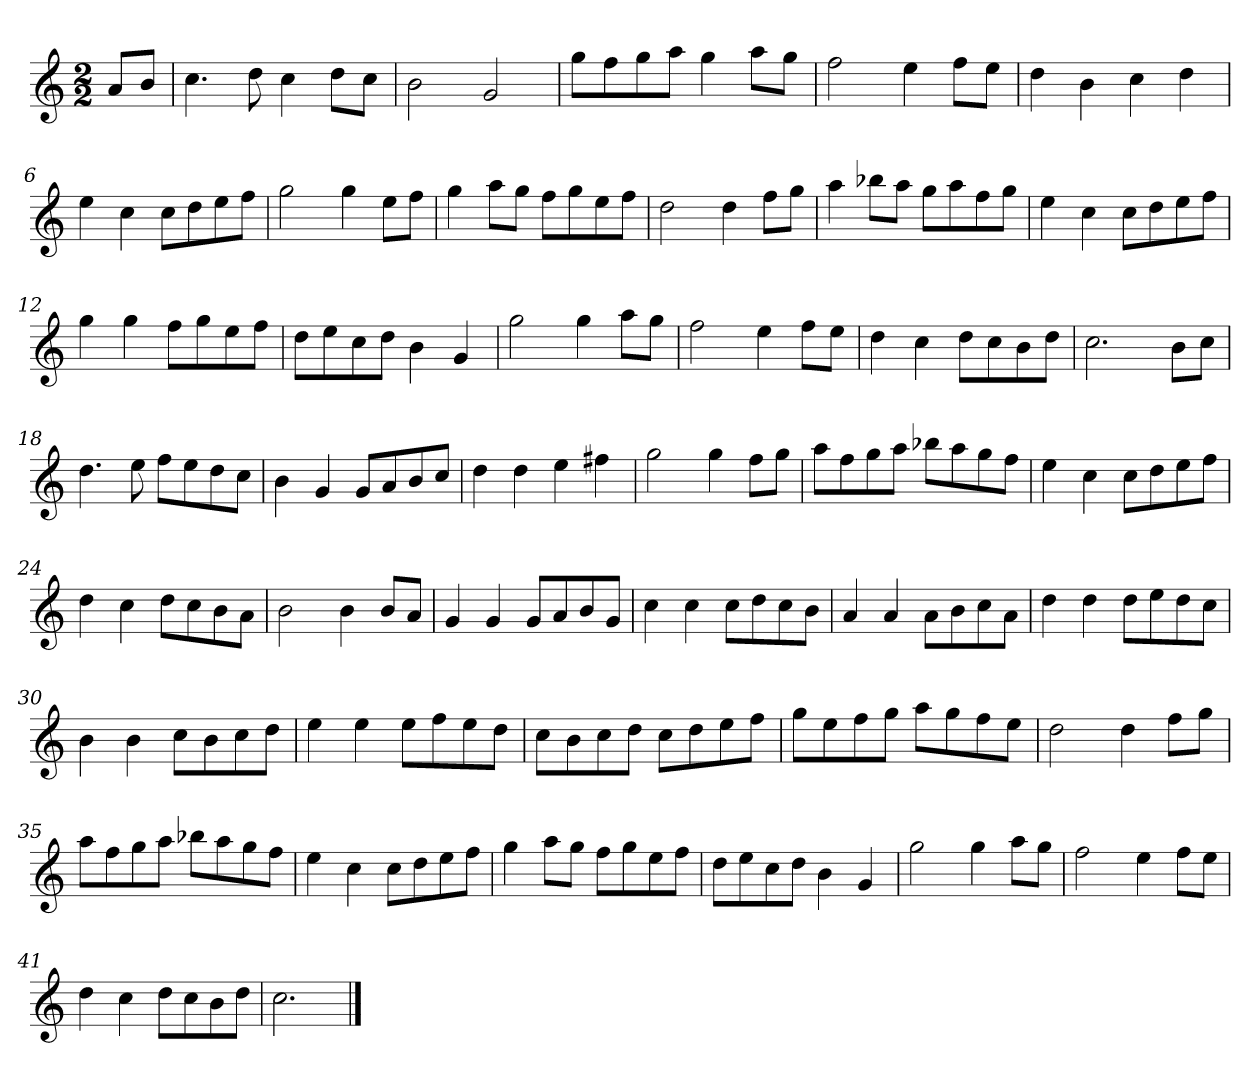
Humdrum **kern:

**kern
*part1
*staff1
*k[]
*M2/2
*MM120
=
8aL
8bJ
=1
4.cc
8dd
4cc
8ddL
8ccJ
=2
2b
2g
=3
8ggL
8ff
8gg
8aaJ
4gg
8aaL
8ggJ
=4
2ff
4ee
8ffL
8eeJ
=5
4dd
4b
4cc
4dd
=6
4ee
4cc
8ccL
8dd
8ee
8ffJ
=7
2gg
4gg
8eeL
8ffJ
=8
4gg
8aaL
8ggJ
8ffL
8gg
8ee
8ffJ
=9
2dd
4dd
8ffL
8ggJ
=10
4aa
8bb-XL
8aaJ
8ggL
8aa
8ff
8ggJ
=11
4ee
4cc
8ccL
8dd
8ee
8ffJ
=12
4gg
4gg
8ffL
8gg
8ee
8ffJ
=13
8ddL
8ee
8cc
8ddJ
4b
4g
=14
2gg
4gg
8aaL
8ggJ
=15
2ff
4ee
8ffL
8eeJ
=16
4dd
4cc
8ddL
8cc
8b
8ddJ
=17
2.cc
8bL
8ccJ
=18
4.dd
8ee
8ffL
8ee
8dd
8ccJ
=19
4b
4g
8gL
8a
8b
8ccJ
=20
4dd
4dd
4ee
4ff#X
=21
2gg
4gg
8ffL
8ggJ
=22
8aaL
8ff
8gg
8aaJ
8bb-XL
8aa
8gg
8ffJ
=23
4ee
4cc
8ccL
8dd
8ee
8ffJ
=24
4dd
4cc
8ddL
8cc
8b
8aJ
=25
2b
4b
8bL
8aJ
=26
4g
4g
8gL
8a
8b
8gJ
=27
4cc
4cc
8ccL
8dd
8cc
8bJ
=28
4a
4a
8aL
8b
8cc
8aJ
=29
4dd
4dd
8ddL
8ee
8dd
8ccJ
=30
4b
4b
8ccL
8b
8cc
8ddJ
=31
4ee
4ee
8eeL
8ff
8ee
8ddJ
=32
8ccL
8b
8cc
8ddJ
8ccL
8dd
8ee
8ffJ
=33
8ggL
8ee
8ff
8ggJ
8aaL
8gg
8ff
8eeJ
=34
2dd
4dd
8ffL
8ggJ
=35
8aaL
8ff
8gg
8aaJ
8bb-XL
8aa
8gg
8ffJ
=36
4ee
4cc
8ccL
8dd
8ee
8ffJ
=37
4gg
8aaL
8ggJ
8ffL
8gg
8ee
8ffJ
=38
8ddL
8ee
8cc
8ddJ
4b
4g
=39
2gg
4gg
8aaL
8ggJ
=40
2ff
4ee
8ffL
8eeJ
=41
4dd
4cc
8ddL
8cc
8b
8ddJ
=42
2.cc
==
*-
